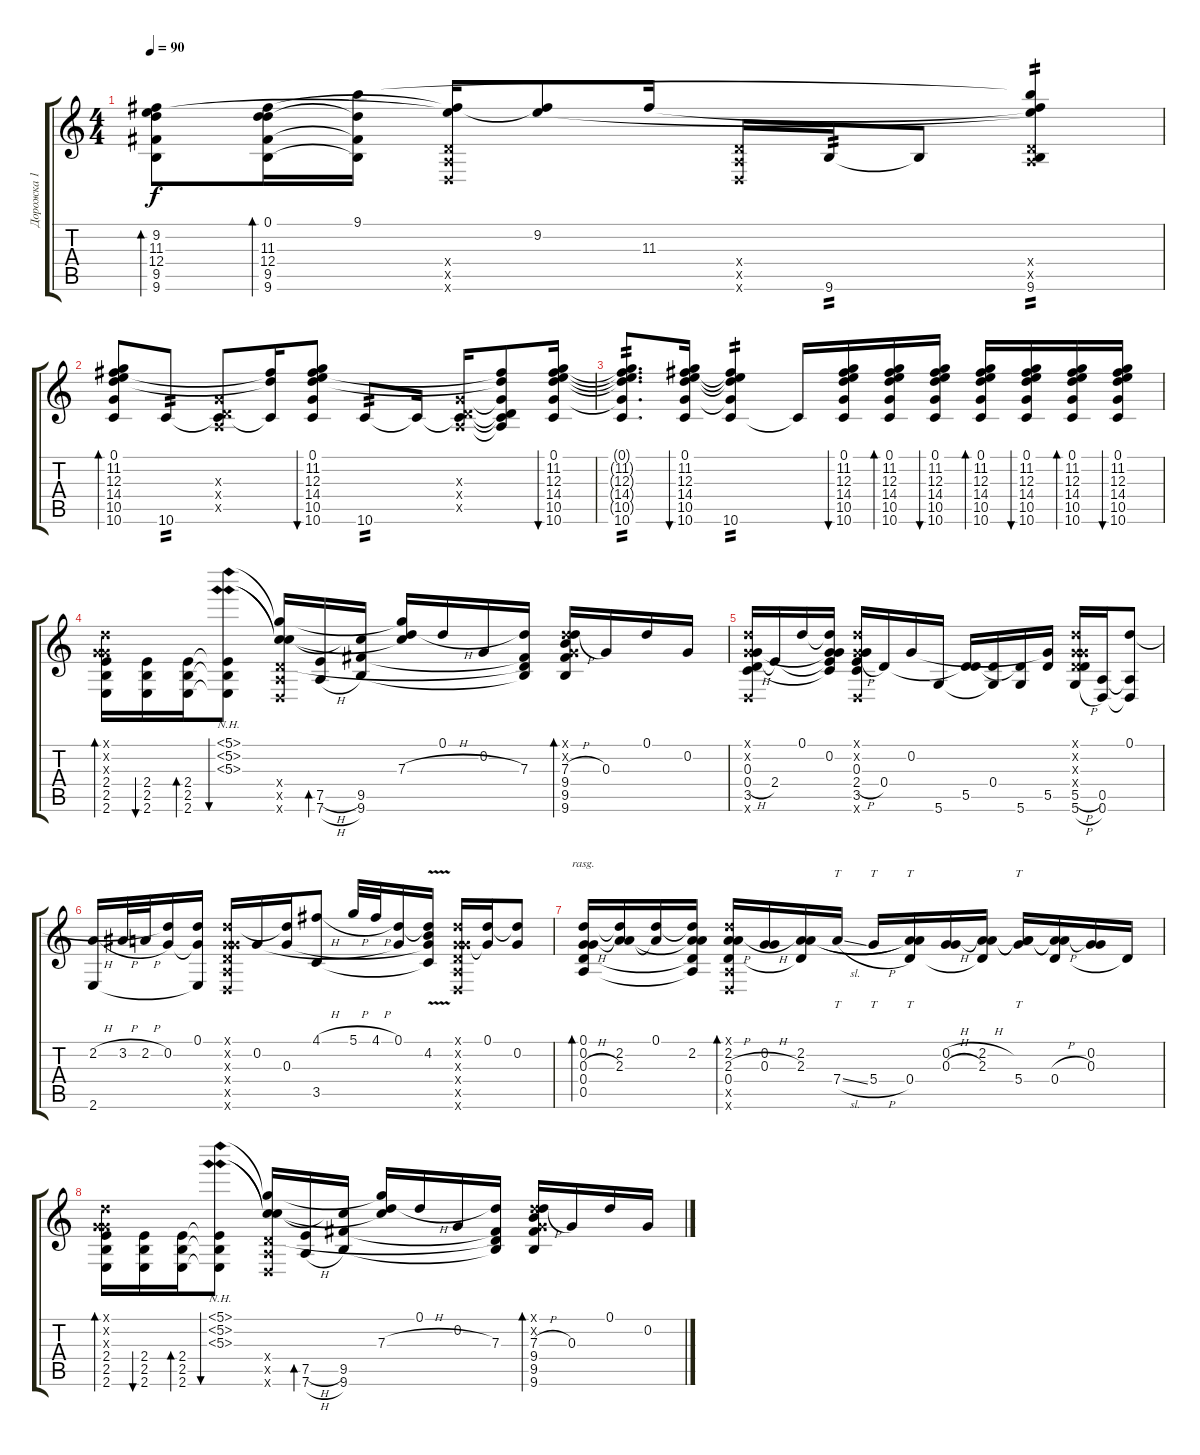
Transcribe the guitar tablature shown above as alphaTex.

\track ("Дорожка 1" "Дорожка 1") {instrument acousticguitarsteel}
\staff {score tabs}
\tuning (D4 G3 G3 D3 A2 D2) {hide}
\ts (4 4)
\tempo 90
\clef g2
\ks c
(9.2 11.3 12.4 9.5 9.6).8{bd 60 dy f} (0.1{t} 11.3 12.4 9.5 9.6).16{bd 60} (9.1 12.4{t} 9.5{t} 9.6{t}).16 (9.2{t} 11.3{t} 0.4{x} 0.5{x} 0.6{x}).16 (9.2 11.3{t}).8 11.3.16 (0.4{x} 0.5{x} 0.6{x}).16 9.6.16{tp 2} 9.6{t}.8 (9.1{t} 9.2{t} 11.3{t} 0.4{x} 0.5{x} 9.6).4{tp 2} |
(0.1 11.2 12.3 14.4 10.5 10.6).8{bd 60} 10.6.8{tp 2} (0.3{x} 0.4{x} 0.5{x} 10.6{t}).8 (0.1{t} 11.2{t} 10.6{t}).16 (0.1 11.2 12.3 14.4 10.5 10.6).8{bu 60} 10.6.8{tp 2} 10.6{t}.16 (0.3{x} 0.4{x} 0.5{x} 10.6{t}).16 (0.1{t} 11.2{t} 0.3{t} 0.4{t} 0.5{t} 10.6{t}).8 (0.1 11.2 12.3 14.4 10.5 10.6).16{bu 60} |
(0.1{t} 11.2{t} 12.3{t} 14.4{t} 10.5{t} 10.6).8{d tp 2} (0.1 11.2 12.3 14.4 10.5 10.6).16{bu 60} (0.1{t} 11.2{t} 14.4{t} 10.5{t} 10.6).4{tp 2} 10.6{t}.16 (0.1 11.2 12.3 14.4 10.5 10.6).16{bu 60} (0.1 11.2 12.3 14.4 10.5 10.6).16{bd 60} (0.1 11.2 12.3 14.4 10.5 10.6).16{bu 60} (0.1 11.2 12.3 14.4 10.5 10.6).16{bd 60} (0.1 11.2 12.3 14.4 10.5 10.6).16{bu 60} (0.1 11.2 12.3 14.4 10.5 10.6).16{bd 60} (0.1 11.2 12.3 14.4 10.5 10.6).16{bu 60} |
(0.1{x} 0.2{x} 0.3{x} 2.4 2.5 2.6).16{bd 60} (2.4 2.5 2.6).16{bu 60} (2.4 2.5 2.6).16{bd 60} (5.1{nh} 5.2{nh} 5.3{nh} 2.4{t} 2.5{t} 2.6{t}).8{bu 30} (5.1{t} 5.2{t} 5.3{t} 0.4{x} 0.5{x} 0.6{x}).16 (7.5{h} 7.6{h}).16{bd 480} (5.3{t} 9.5 9.6).16 (5.1{t} 5.2{t} 7.3{h}).16 0.1.16 0.2.16 (7.3 0.4{t} 9.5{t} 9.6{t}).16 (0.1{x} 0.2{x} 7.3{h} 9.4 9.5 9.6).16{bd 480} 0.3.16 0.1.16 0.2.16 |
(0.1{x} 0.2{x} 0.3 0.4{h} 3.5 0.6{x}).16 2.4.16 0.1.16 (0.1{t} 0.2 0.3{t} 2.4{t} 3.5{t}).16 (0.1{x} 0.2{x} 0.3 2.4{h} 3.5 0.6{x}).16 0.4.16 0.2.16 5.6.16 (0.4{t} 5.5).16 (0.4 5.6{t}).16 (5.5{t} 5.6).16 (0.2{t} 5.5).16 (0.1{x} 0.2{x} 0.3{x} 0.4{x} 5.5{h} 5.6{h}).16 (0.5 0.6).16 (0.1 0.5{t} 0.6{t}).8 |
(2.2{h} 2.6).16 3.2{h}.32 2.2{h}.32 (0.1{t} 0.2).16 (0.1 0.2{t} 2.6{t}).16 (0.1{x} 0.2{x} 0.3{x} 0.4{x} 0.5{x} 0.6{x}).16 0.2.16 (0.1{t} 0.3).16 (4.1{h} 3.5).8 5.1{h}.32 4.1{h}.32 (0.1 0.2{t}).16 (0.1{t} 4.2{v} 0.3{t} 3.5{t}).16 (0.1{x} 0.2{x} 0.3{x} 0.4{x} 0.5{x} 0.6{x}).16 (0.1 0.2{t}).16 (0.1{t} 0.2).8 |
(0.1 0.2{h} 0.3{h} 0.4 0.5).16{bd 480 rasg ii} (0.1{t} 2.2 2.3).16 (0.1 2.2{t}).16 (0.1{t} 2.2 2.3{t} 0.4{t} 0.5{t}).16 (0.1{x} 2.2{h} 2.3{h} 0.4 0.5{x} 0.6{x}).16{bd 60} (0.2{h} 0.3{h}).16 (2.2 2.3 0.4{t}).16 7.4{sl}.16{tt} 5.4{h}.16{tt} (2.2{t} 2.3{t} 0.4).16{tt} (0.2{h} 0.3{h}).16 (2.2{h} 2.3 0.4{t}).16 (2.2{t} 2.3{t} 5.4).16{tt} (2.2{h t} 2.3{h t} 0.4).16 (0.2 0.3).16 0.4{t}.16 |
(0.1{x} 0.2{x} 0.3{x} 2.4 2.5 2.6).16{bd 60} (2.4 2.5 2.6).16{bu 60} (2.4 2.5 2.6).16{bd 60} (5.1{nh} 5.2{nh} 5.3{nh} 2.4{t} 2.5{t} 2.6{t}).8{bu 30} (5.1{t} 5.2{t} 5.3{t} 0.4{x} 0.5{x} 0.6{x}).16 (7.5{h} 7.6{h}).16{bd 480} (5.3{t} 9.5 9.6).16 (5.1{t} 5.2{t} 7.3{h}).16 0.1.16 0.2.16 (7.3 0.4{t} 9.5{t} 9.6{t}).16 (0.1{x} 0.2{x} 7.3{h} 9.4 9.5 9.6).16{bd 480} 0.3.16 0.1.16 0.2.16
